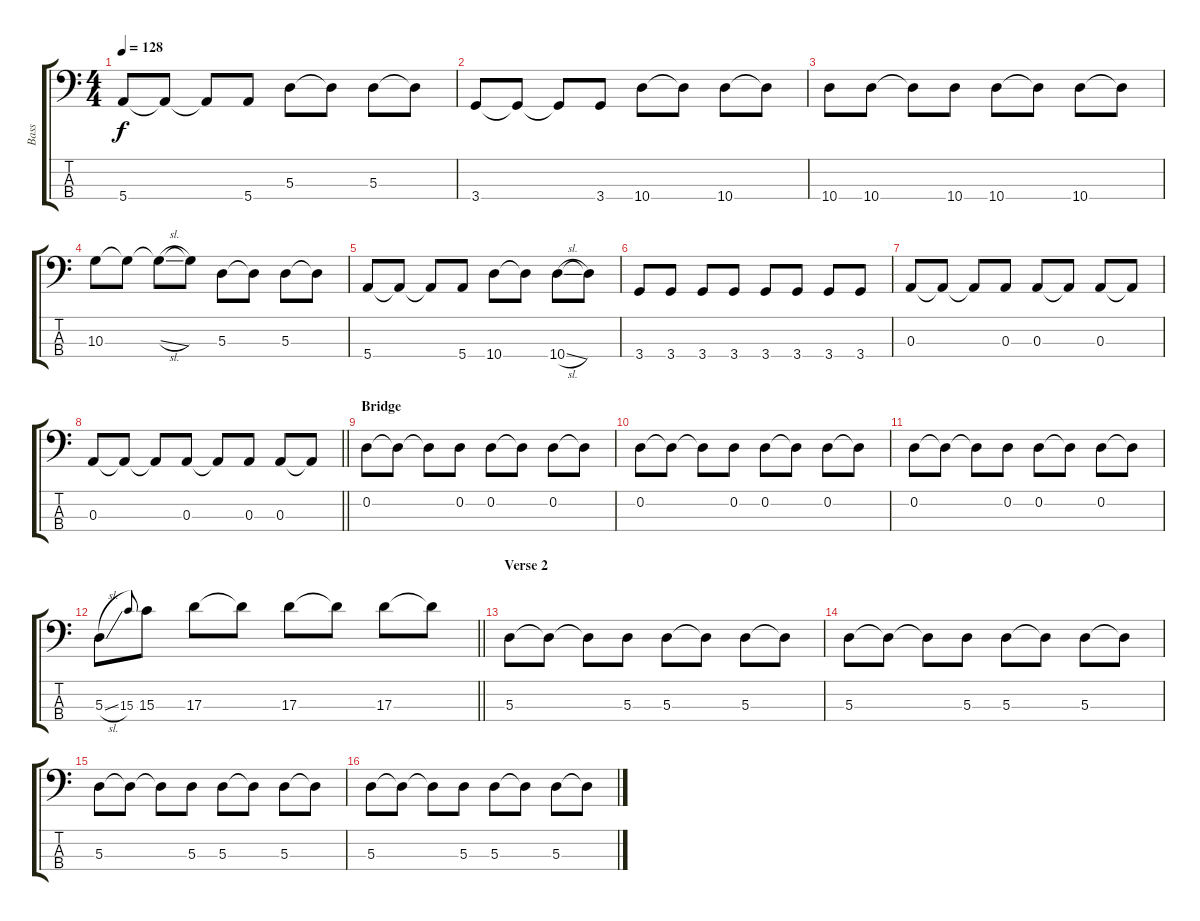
\track ("Bass" "Bass") {instrument electricbassfinger}
\staff {score tabs}
\tuning (G2 D2 A1 E1) {hide}
\ts (4 4)
\tempo 128
\clef f4
\ks c
5.4.8{dy f} 5.4{t}.8 5.4{t}.8 5.4.8 5.3.8 5.3{t}.8 5.3.8 5.3{t}.8 |
3.4.8 3.4{t}.8 3.4{t}.8 3.4.8 10.4.8 10.4{t}.8 10.4.8 10.4{t}.8 |
10.4.8 10.4.8 10.4{t}.8 10.4.8 10.4.8 10.4{t}.8 10.4.8 10.4{t}.8 |
10.3.8 10.3{t}.8 10.3{sl t}.8 10.3{t}.8 5.3.8 5.3{t}.8 5.3.8 5.3{t}.8 |
5.4.8 5.4{t}.8 5.4{t}.8 5.4.8 10.4.8 10.4{t}.8 10.4{sl}.8 10.4{t}.8 |
3.4.8 3.4.8 3.4.8 3.4.8 3.4.8 3.4.8 3.4.8 3.4.8 |
0.3.8 0.3{t}.8 0.3{t}.8 0.3.8 0.3.8 0.3{t}.8 0.3.8 0.3{t}.8 |
\barLineRight lightlight
0.3.8 0.3{t}.8 0.3{t}.8 0.3.8 0.3{t}.8 0.3.8 0.3.8 0.3{t}.8 |
\section ("" "Bridge")
0.2.8 0.2{t}.8 0.2{t}.8 0.2.8 0.2.8 0.2{t}.8 0.2.8 0.2{t}.8 |
0.2.8 0.2{t}.8 0.2{t}.8 0.2.8 0.2.8 0.2{t}.8 0.2.8 0.2{t}.8 |
0.2.8 0.2{t}.8 0.2{t}.8 0.2.8 0.2.8 0.2{t}.8 0.2.8 0.2{t}.8 |
\barLineRight lightlight
5.3{sl}.8 15.3.8{gr onbeat} 15.3.8 17.3.8 17.3{t}.8 17.3.8 17.3{t}.8 17.3.8 17.3{t}.8 |
\section ("" "Verse 2")
5.3.8 5.3{t}.8 5.3{t}.8 5.3.8 5.3.8 5.3{t}.8 5.3.8 5.3{t}.8 |
5.3.8 5.3{t}.8 5.3{t}.8 5.3.8 5.3.8 5.3{t}.8 5.3.8 5.3{t}.8 |
5.3.8 5.3{t}.8 5.3{t}.8 5.3.8 5.3.8 5.3{t}.8 5.3.8 5.3{t}.8 |
5.3.8 5.3{t}.8 5.3{t}.8 5.3.8 5.3.8 5.3{t}.8 5.3.8 5.3{t}.8
